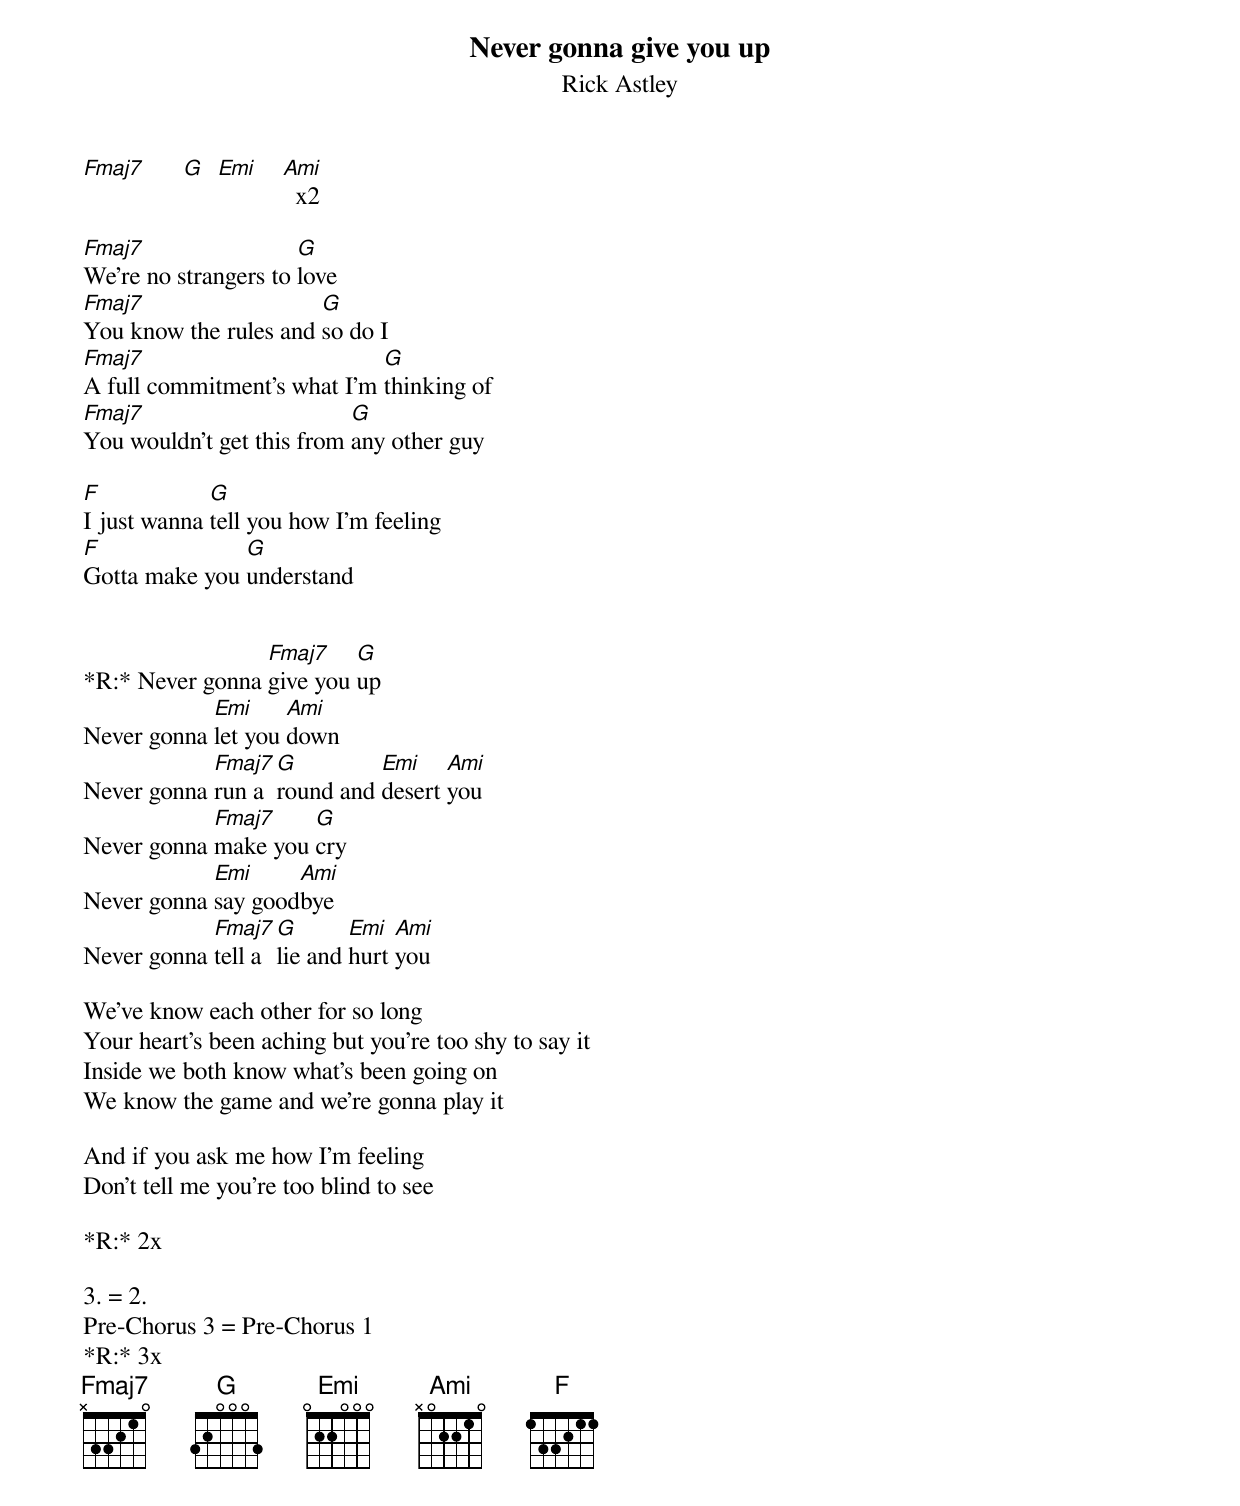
Never gonna give you up
Rick Astley


Fmaj7 G Emi Ami
              x2

Fmaj7                 G
We're no strangers to love
Fmaj7                  G
You know the rules and so do I
Fmaj7                        G
A full commitment's what I'm thinking of
Fmaj7                      G
You wouldn't get this from any other guy

F            G
I just wanna tell you how I'm feeling
F              G
Gotta make you understand


                 Fmaj7    G
*R:* Never gonna give you up
            Emi     Ami
Never gonna let you down
            Fmaj7             Emi    Ami
Never gonna run a[G]round and desert you
            Fmaj7    G
Never gonna make you cry
            Emi     Ami
Never gonna say goodbye
            Fmaj7  G       Emi  Ami
Never gonna tell a lie and hurt you

We've know each other for so long
Your heart's been aching but you're too shy to say it
Inside we both know what's been going on
We know the game and we're gonna play it

And if you ask me how I'm feeling
Don't tell me you're too blind to see

*R:* 2x

3. = 2.
Pre-Chorus 3 = Pre-Chorus 1
*R:* 3x
